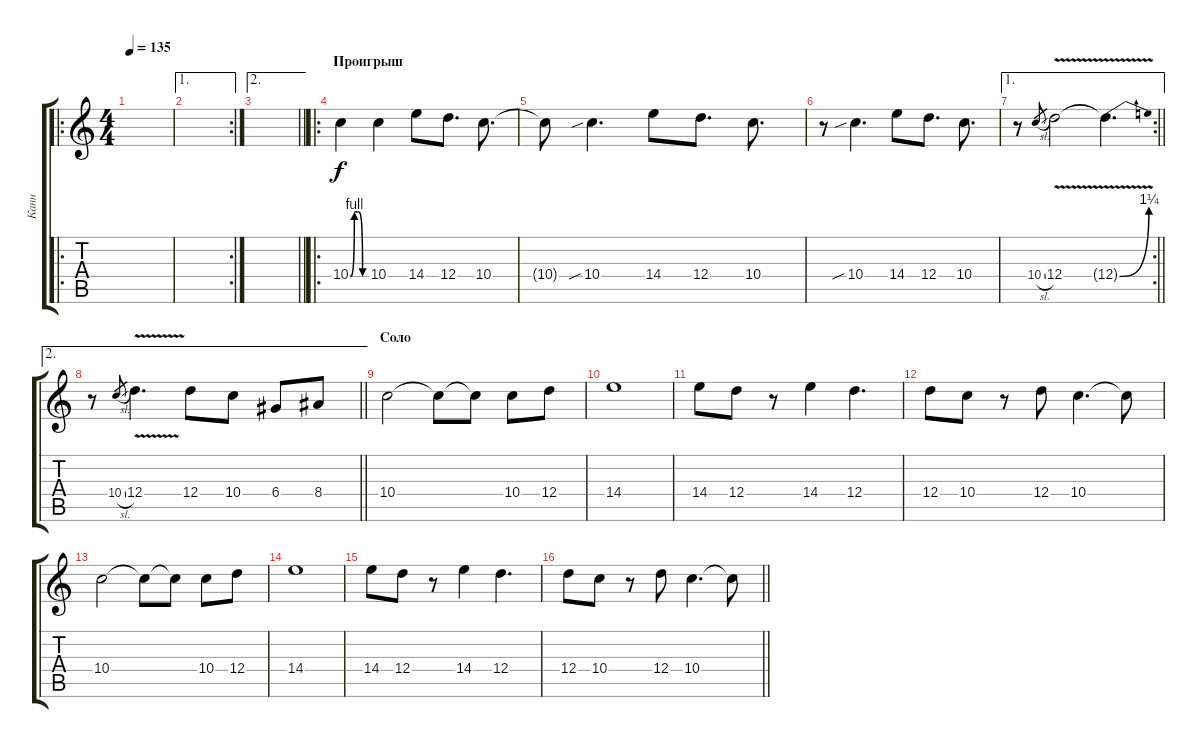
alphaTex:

\track ("Канн" "Канн") {instrument distortionguitar}
\staff {score tabs}
\tuning (E4 B3 G3 D3 A2 E2) {hide}
\ro
\ts (4 4)
\tempo 135
\clef g2
\ks c
|
\ae 1
\rc 2
|
\ae 2
\barLineRight lightlight
|
\ro
\section ("" "Проигрыш")
10.4{be (custom 0 0 15 4 30 4 45 0 60 0)}.4 10.4.4 14.4.8 12.4.8{d} 10.4.8{d} |
10.4{t}.8 10.4{sib}.4{d} 14.4.8 12.4.8{d} 10.4.8{d} |
r.8 10.4{sib}.4{d} 14.4.8 12.4.8{d} 10.4.8{d} |
\ae 1
\rc 2
\barLineRight lightlight
r.8 10.4{sl}.8{gr} 12.4{v}.2 12.4{be (bend 0 0 60 5) t}.4{d} |
\ae 2
\barLineRight lightlight
r.8 10.4{sl}.8{gr} 12.4{v}.4{d} 12.4.8 10.4.8 6.4.8 8.4.8 |
\section ("" "Соло")
10.4.2 10.4{t}.8 10.4{t}.8 10.4.8 12.4.8 |
14.4.1 |
14.4.8 12.4.8 r.8 14.4.4 12.4.4{d} |
12.4.8 10.4.8 r.8 12.4.8 10.4.4{d} 10.4{t}.8 |
10.4.2 10.4{t}.8 10.4{t}.8 10.4.8 12.4.8 |
14.4.1 |
14.4.8 12.4.8 r.8 14.4.4 12.4.4{d} |
\barLineRight lightlight
12.4.8 10.4.8 r.8 12.4.8 10.4.4{d} 10.4{t}.8
